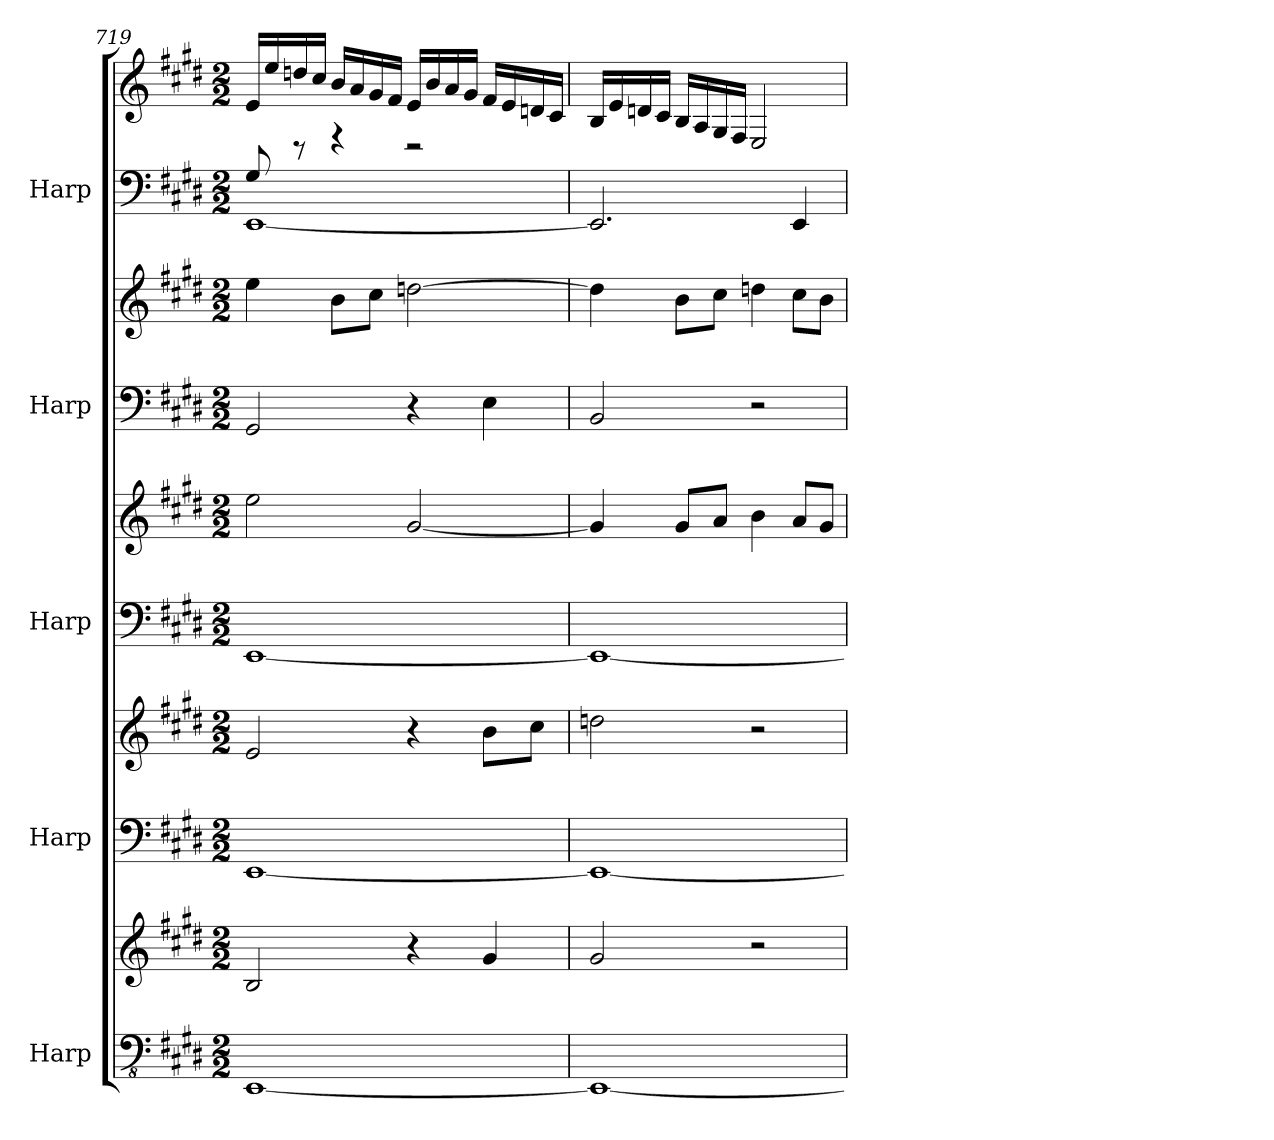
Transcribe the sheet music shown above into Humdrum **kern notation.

**kern	**kern	**kern	**kern	**kern	**kern	**kern	**kern	**kern	**kern
*part5	*part5	*part4	*part4	*part3	*part3	*part2	*part2	*part1	*part1
*staff10	*staff9	*staff8	*staff7	*staff6	*staff5	*staff4	*staff3	*staff2	*staff1
*I"Harp	*	*I"Harp	*	*I"Harp	*	*I"Harp	*	*I"Harp	*
*I'Hp	*	*I'Hp	*	*I'Hp	*	*I'Hp	*	*I'Hp	*
*clefFv4	*clefG2	*clefF4	*clefG2	*clefF4	*clefG2	*clefF4	*clefG2	*clefF4	*clefG2
*k[f#c#g#d#]	*k[f#c#g#d#]	*k[f#c#g#d#]	*k[f#c#g#d#]	*k[f#c#g#d#]	*k[f#c#g#d#]	*k[f#c#g#d#]	*k[f#c#g#d#]	*k[f#c#g#d#]	*k[f#c#g#d#]
*M2/2	*M2/2	*M2/2	*M2/2	*M2/2	*M2/2	*M2/2	*M2/2	*M2/2	*M2/2
=719	=719	=719	=719	=719	=719	=719	=719	=719	=719
*	*	*	*	*	*	*	*	*^	*^
[1EEE	2B/	[1EE	2e/	[1EE	2ee\	2GG#/	4ee\	8G#/	[1EE	16e/LL	8ryy
.	.	.	.	.	.	.	.	.	.	16ee/	.
.	.	.	.	.	.	.	.	2..ryy	.	16ddn/	8rD
.	.	.	.	.	.	.	.	.	.	16cc#/JJ	.
.	.	.	.	.	.	.	8b\L	.	.	16b/LL	4rF
.	.	.	.	.	.	.	.	.	.	16a/	.
.	.	.	.	.	.	.	8cc#\J	.	.	16g#/	.
.	.	.	.	.	.	.	.	.	.	16f#/JJ	.
.	4r	.	4r	.	[2g#/	4r	[2ddn\	.	.	16e/LL	2rD
.	.	.	.	.	.	.	.	.	.	16b/	.
.	.	.	.	.	.	.	.	.	.	16a/	.
.	.	.	.	.	.	.	.	.	.	16g#/JJ	.
.	4g#/	.	8b\L	.	.	4E\	.	.	.	16f#/LL	.
.	.	.	.	.	.	.	.	.	.	16e/	.
.	.	.	8cc#\J	.	.	.	.	.	.	16dn/	.
.	.	.	.	.	.	.	.	.	.	16c#/JJ	.
*	*	*	*	*	*	*	*	*v	*v	*	*
*	*	*	*	*	*	*	*	*	*v	*v
!!LO:PB:g=z
=720	=720	=720	=720	=720	=720	=720	=720	=720	=720
1EEE_	2g#/	1EE_	2ddn\	1EE_	4g#/]	2BB/	4dd\]	2.EE/]	16B/LL
.	.	.	.	.	.	.	.	.	16e/
.	.	.	.	.	.	.	.	.	16dn/
.	.	.	.	.	.	.	.	.	16c#/JJ
.	.	.	.	.	8g#/L	.	8b\L	.	16B/LL
.	.	.	.	.	.	.	.	.	16A/
.	.	.	.	.	8a/J	.	8cc#\J	.	16G#/
.	.	.	.	.	.	.	.	.	16F#/JJ
.	2r	.	2r	.	4b\	2r	4ddn\	.	2E/
.	.	.	.	.	8a/L	.	8cc#\L	4EE/	.
.	.	.	.	.	8g#/J	.	8b\J	.	.
=	=	=	=	=	=	=	=	=	=
*-	*-	*-	*-	*-	*-	*-	*-	*-	*-
